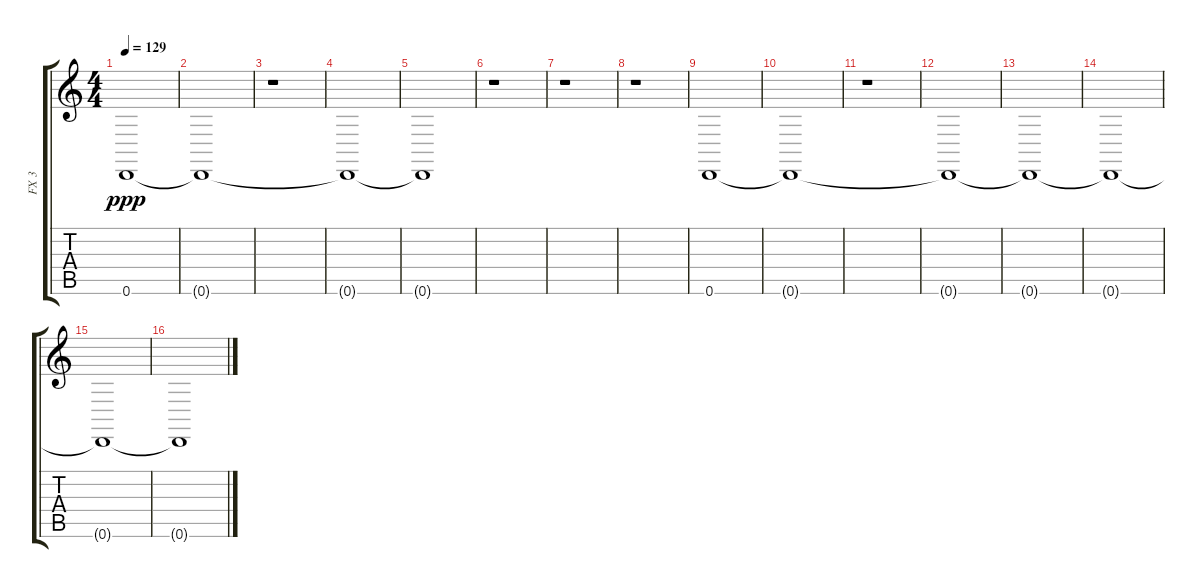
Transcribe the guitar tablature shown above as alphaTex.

\track ("FX 3" "FX 3") {instrument stringensemble1}
\staff {score tabs}
\tuning (E4 B3 G3 D3 A2 D2) {hide}
\ts (4 4)
\tempo 129
\clef g2
\ks c
0.6{t}.1{dy ppp} |
0.6{t}.1 |
r.1 |
0.6{t}.1 |
0.6{t}.1 |
r.1 |
r.1 |
r.1 |
0.6.1 |
0.6{t}.1 |
r.1 |
0.6{t}.1 |
0.6{t}.1 |
0.6{t}.1 |
0.6{t}.1 |
0.6{t}.1
